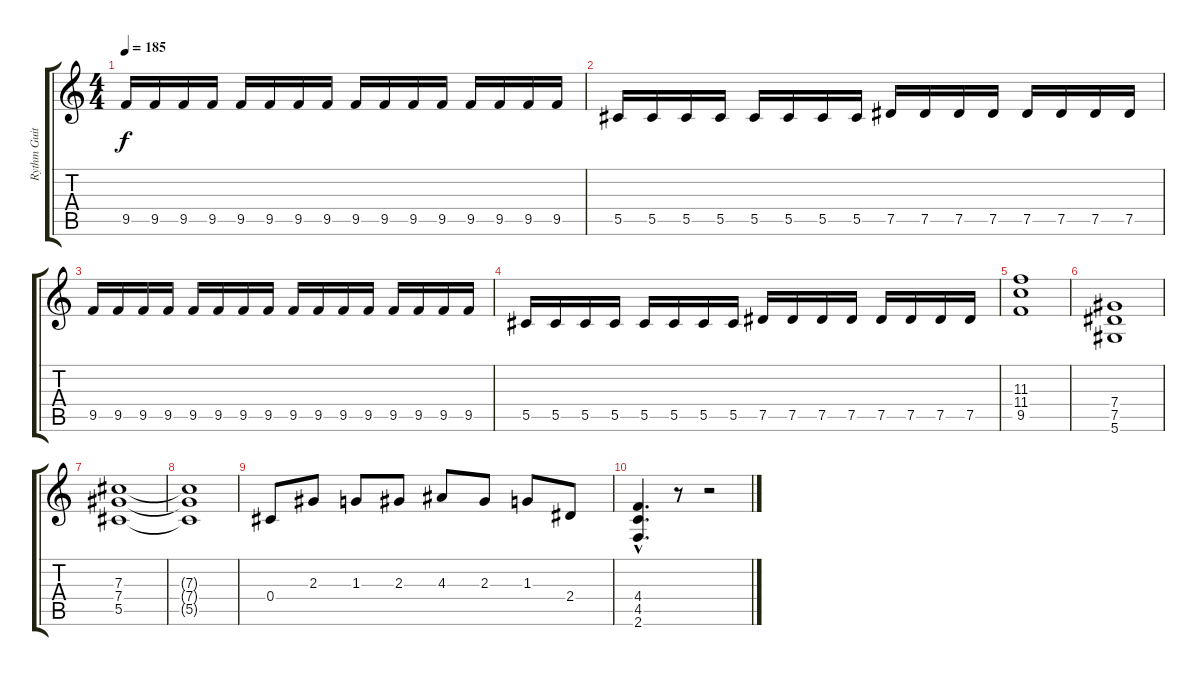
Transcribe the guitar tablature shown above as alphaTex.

\track ("Rythm Guitar 2 - Henjo Richter" "Rythm Guit") {instrument overdrivenguitar}
\staff {score tabs}
\tuning (Eb4 Bb3 Gb3 Db3 Ab2 Eb2) {hide}
\ts (4 4)
\section ("" "")
\tempo 185
\clef g2
\ks c
9.5.16{dy f} 9.5.16 9.5.16 9.5.16 9.5.16 9.5.16 9.5.16 9.5.16 9.5.16 9.5.16 9.5.16 9.5.16 9.5.16 9.5.16 9.5.16 9.5.16 |
5.5.16 5.5.16 5.5.16 5.5.16 5.5.16 5.5.16 5.5.16 5.5.16 7.5.16 7.5.16 7.5.16 7.5.16 7.5.16 7.5.16 7.5.16 7.5.16 |
9.5.16 9.5.16 9.5.16 9.5.16 9.5.16 9.5.16 9.5.16 9.5.16 9.5.16 9.5.16 9.5.16 9.5.16 9.5.16 9.5.16 9.5.16 9.5.16 |
5.5.16 5.5.16 5.5.16 5.5.16 5.5.16 5.5.16 5.5.16 5.5.16 7.5.16 7.5.16 7.5.16 7.5.16 7.5.16 7.5.16 7.5.16 7.5.16 |
(11.3 11.4 9.5).1 |
(7.4 7.5 5.6).1 |
(7.3 7.4 5.5).1 |
(7.3{t} 7.4{t} 5.5{t}).1 |
0.4.8 2.3.8 1.3.8 2.3.8 4.3.8 2.3.8 1.3.8 2.4.8 |
(4.4{hac} 4.5{hac} 2.6{hac}).4{d} r.8 r.2
